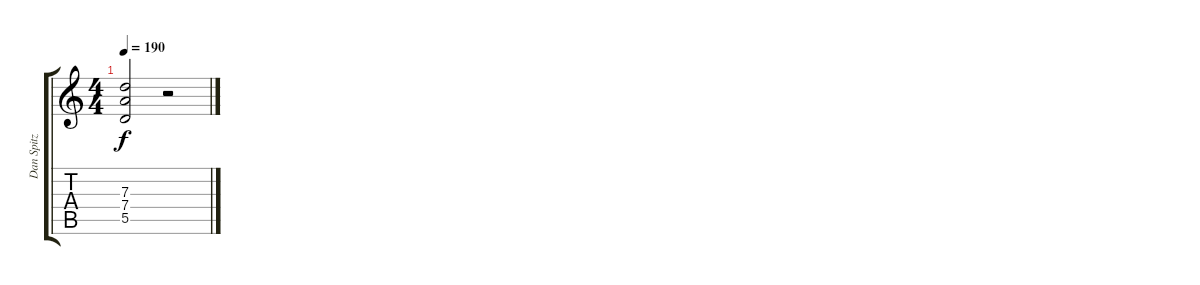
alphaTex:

\track ("Dan Spitz" "Dan Spitz") {instrument distortionguitar}
\staff {score tabs}
\tuning (E4 B3 G3 D3 A2 E2) {hide}
\ts (4 4)
\tempo 190
\clef g2
\ks c
(7.3{t} 7.4{t} 5.5{t}).2{dy f} r.2
